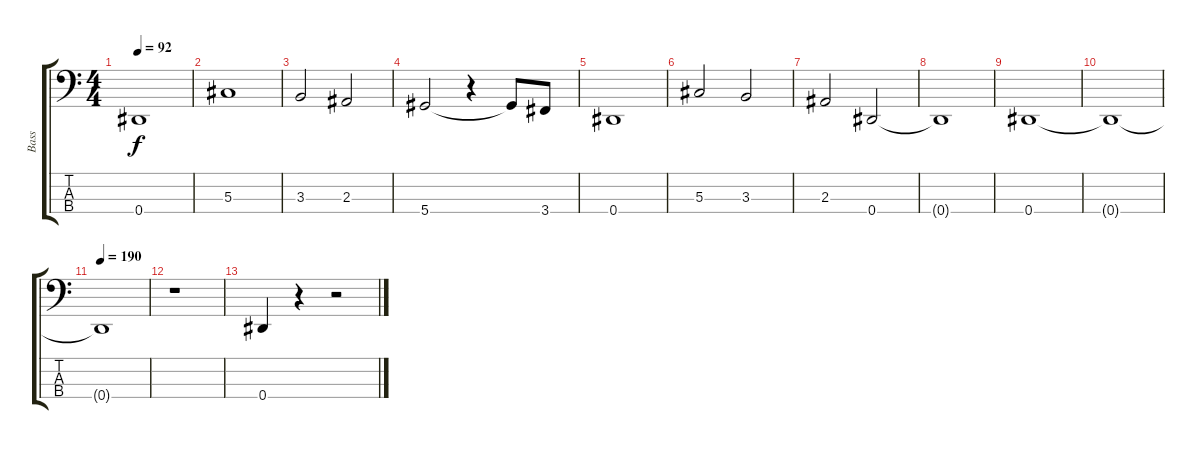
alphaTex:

\track ("Bass" "Bass") {instrument electricbasspick}
\staff {score tabs}
\tuning (Gb2 Db2 Ab1 Eb1) {hide}
\ts (4 4)
\tempo 92
\clef f4
\ks c
0.4.1{dy f} |
5.3.1 |
3.3.2 2.3.2 |
5.4.2 r.4 5.4{t}.8 3.4.8 |
0.4.1 |
5.3.2 3.3.2 |
2.3.2 0.4.2 |
0.4{t}.1 |
0.4.1 |
0.4{t}.1 |
\tempo 190
0.4{t}.1 |
r.1 |
0.4.4 r.4 r.2
